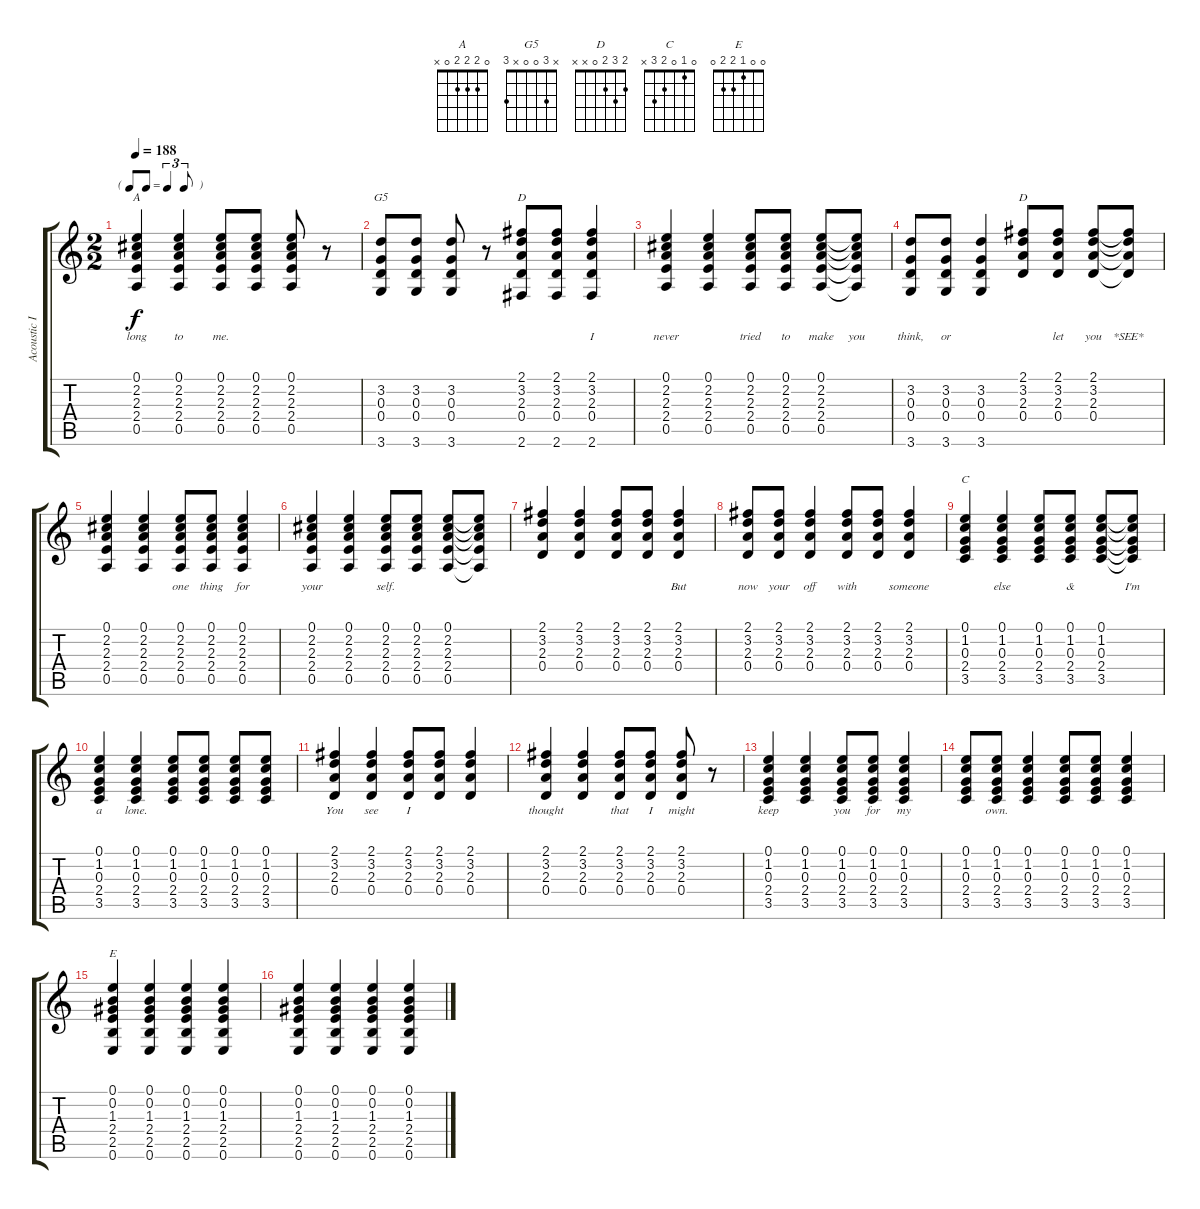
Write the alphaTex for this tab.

\track ("Acoustic II" "Acoustic I") {instrument acousticguitarsteel}
\staff {score tabs}
\tuning (E4 B3 G3 D3 A2 E2) {hide}
\chord ("A" 0 2 2 2 0 x)
\chord ("G5" x 3 0 0 x 3)
\chord ("D" 2 3 2 0 x 2)
\chord ("D" 2 3 2 0 x x)
\chord ("C" 0 1 0 2 3 x)
\chord ("E" 0 0 1 2 2 0)
\ts (2 2)
\tf triplet8th
\tempo 188
\clef g2
\ks c
(0.1 2.2 2.3 2.4 0.5).4{ch "A" lyrics (0 "long") lyrics (1 "") lyrics (2 "") lyrics (3 "") lyrics (4 "") dy f} (0.1 2.2 2.3 2.4 0.5).4{lyrics (0 "to") lyrics (1 "") lyrics (2 "") lyrics (3 "") lyrics (4 "")} (0.1 2.2 2.3 2.4 0.5).8{lyrics (0 "me.") lyrics (1 "") lyrics (2 "") lyrics (3 "") lyrics (4 "")} (0.1 2.2 2.3 2.4 0.5).8{lyrics (0 "") lyrics (1 "") lyrics (2 "") lyrics (3 "") lyrics (4 "")} (0.1 2.2 2.3 2.4 0.5).8{lyrics (0 "") lyrics (1 "") lyrics (2 "") lyrics (3 "") lyrics (4 "")} r.8 |
(3.2 0.3 0.4 3.6).8{ch "G5" lyrics (0 "") lyrics (1 "") lyrics (2 "") lyrics (3 "") lyrics (4 "")} (3.2 0.3 0.4 3.6).8{lyrics (0 "") lyrics (1 "") lyrics (2 "") lyrics (3 "") lyrics (4 "")} (3.2 0.3 0.4 3.6).8{lyrics (0 "") lyrics (1 "") lyrics (2 "") lyrics (3 "") lyrics (4 "")} r.8 (2.1 3.2 2.3 0.4 2.6).8{ch "D" lyrics (0 "") lyrics (1 "") lyrics (2 "") lyrics (3 "") lyrics (4 "")} (2.1 3.2 2.3 0.4 2.6).8{lyrics (0 "") lyrics (1 "") lyrics (2 "") lyrics (3 "") lyrics (4 "")} (2.1 3.2 2.3 0.4 2.6).4{lyrics (0 "I") lyrics (1 "") lyrics (2 "") lyrics (3 "") lyrics (4 "")} |
(0.1 2.2 2.3 2.4 0.5).4{lyrics (0 "never") lyrics (1 "") lyrics (2 "") lyrics (3 "") lyrics (4 "")} (0.1 2.2 2.3 2.4 0.5).4{lyrics (0 "") lyrics (1 "") lyrics (2 "") lyrics (3 "") lyrics (4 "")} (0.1 2.2 2.3 2.4 0.5).8{lyrics (0 "tried") lyrics (1 "") lyrics (2 "") lyrics (3 "") lyrics (4 "")} (0.1 2.2 2.3 2.4 0.5).8{lyrics (0 "to") lyrics (1 "") lyrics (2 "") lyrics (3 "") lyrics (4 "")} (0.1 2.2 2.3 2.4 0.5).8{lyrics (0 "make") lyrics (1 "") lyrics (2 "") lyrics (3 "") lyrics (4 "")} (0.1{t} 2.2{t} 2.3{t} 2.4{t} 0.5{t}).8{lyrics (0 "you") lyrics (1 "") lyrics (2 "") lyrics (3 "") lyrics (4 "")} |
(3.2 0.3 0.4 3.6).8{lyrics (0 "think,") lyrics (1 "") lyrics (2 "") lyrics (3 "") lyrics (4 "")} (3.2 0.3 0.4 3.6).8{lyrics (0 "or") lyrics (1 "") lyrics (2 "") lyrics (3 "") lyrics (4 "")} (3.2 0.3 0.4 3.6).4{lyrics (0 "") lyrics (1 "") lyrics (2 "") lyrics (3 "") lyrics (4 "")} (2.1 3.2 2.3 0.4).8{ch "D" lyrics (0 "") lyrics (1 "") lyrics (2 "") lyrics (3 "") lyrics (4 "")} (2.1 3.2 2.3 0.4).8{lyrics (0 "let") lyrics (1 "") lyrics (2 "") lyrics (3 "") lyrics (4 "")} (2.1 3.2 2.3 0.4).8{lyrics (0 "you") lyrics (1 "") lyrics (2 "") lyrics (3 "") lyrics (4 "")} (2.1{t} 3.2{t} 2.3{t} 0.4{t}).8{lyrics (0 "*SEE*") lyrics (1 "") lyrics (2 "") lyrics (3 "") lyrics (4 "")} |
(0.1 2.2 2.3 2.4 0.5).4{lyrics (0 "") lyrics (1 "") lyrics (2 "") lyrics (3 "") lyrics (4 "")} (0.1 2.2 2.3 2.4 0.5).4{lyrics (0 "") lyrics (1 "") lyrics (2 "") lyrics (3 "") lyrics (4 "")} (0.1 2.2 2.3 2.4 0.5).8{lyrics (0 "one") lyrics (1 "") lyrics (2 "") lyrics (3 "") lyrics (4 "")} (0.1 2.2 2.3 2.4 0.5).8{lyrics (0 "thing") lyrics (1 "") lyrics (2 "") lyrics (3 "") lyrics (4 "")} (0.1 2.2 2.3 2.4 0.5).4{lyrics (0 "for") lyrics (1 "") lyrics (2 "") lyrics (3 "") lyrics (4 "")} |
(0.1 2.2 2.3 2.4 0.5).4{lyrics (0 "your") lyrics (1 "") lyrics (2 "") lyrics (3 "") lyrics (4 "")} (0.1 2.2 2.3 2.4 0.5).4{lyrics (0 "") lyrics (1 "") lyrics (2 "") lyrics (3 "") lyrics (4 "")} (0.1 2.2 2.3 2.4 0.5).8{lyrics (0 "self.") lyrics (1 "") lyrics (2 "") lyrics (3 "") lyrics (4 "")} (0.1 2.2 2.3 2.4 0.5).8{lyrics (0 "") lyrics (1 "") lyrics (2 "") lyrics (3 "") lyrics (4 "")} (0.1 2.2 2.3 2.4 0.5).8{lyrics (0 "") lyrics (1 "") lyrics (2 "") lyrics (3 "") lyrics (4 "")} (0.1{t} 2.2{t} 2.3{t} 2.4{t} 0.5{t}).8{lyrics (0 "") lyrics (1 "") lyrics (2 "") lyrics (3 "") lyrics (4 "")} |
(2.1 3.2 2.3 0.4).4{lyrics (0 "") lyrics (1 "") lyrics (2 "") lyrics (3 "") lyrics (4 "")} (2.1 3.2 2.3 0.4).4{lyrics (0 "") lyrics (1 "") lyrics (2 "") lyrics (3 "") lyrics (4 "")} (2.1 3.2 2.3 0.4).8{lyrics (0 "") lyrics (1 "") lyrics (2 "") lyrics (3 "") lyrics (4 "")} (2.1 3.2 2.3 0.4).8{lyrics (0 "") lyrics (1 "") lyrics (2 "") lyrics (3 "") lyrics (4 "")} (2.1 3.2 2.3 0.4).4{lyrics (0 "But") lyrics (1 "") lyrics (2 "") lyrics (3 "") lyrics (4 "")} |
(2.1 3.2 2.3 0.4).8{lyrics (0 "now") lyrics (1 "") lyrics (2 "") lyrics (3 "") lyrics (4 "")} (2.1 3.2 2.3 0.4).8{lyrics (0 "your") lyrics (1 "") lyrics (2 "") lyrics (3 "") lyrics (4 "")} (2.1 3.2 2.3 0.4).4{lyrics (0 "off") lyrics (1 "") lyrics (2 "") lyrics (3 "") lyrics (4 "")} (2.1 3.2 2.3 0.4).8{lyrics (0 "with") lyrics (1 "") lyrics (2 "") lyrics (3 "") lyrics (4 "")} (2.1 3.2 2.3 0.4).8{lyrics (0 "") lyrics (1 "") lyrics (2 "") lyrics (3 "") lyrics (4 "")} (2.1 3.2 2.3 0.4).4{lyrics (0 "someone") lyrics (1 "") lyrics (2 "") lyrics (3 "") lyrics (4 "")} |
(0.1 1.2 0.3 2.4 3.5).4{ch "C" lyrics (0 "") lyrics (1 "") lyrics (2 "") lyrics (3 "") lyrics (4 "")} (0.1 1.2 0.3 2.4 3.5).4{lyrics (0 "else") lyrics (1 "") lyrics (2 "") lyrics (3 "") lyrics (4 "")} (0.1 1.2 0.3 2.4 3.5).8{lyrics (0 "") lyrics (1 "") lyrics (2 "") lyrics (3 "") lyrics (4 "")} (0.1 1.2 0.3 2.4 3.5).8{lyrics (0 "&") lyrics (1 "") lyrics (2 "") lyrics (3 "") lyrics (4 "")} (0.1 1.2 0.3 2.4 3.5).8{lyrics (0 "") lyrics (1 "") lyrics (2 "") lyrics (3 "") lyrics (4 "")} (0.1{t} 1.2{t} 0.3{t} 2.4{t} 3.5{t}).8{lyrics (0 "I'm") lyrics (1 "") lyrics (2 "") lyrics (3 "") lyrics (4 "")} |
(0.1 1.2 0.3 2.4 3.5).4{lyrics (0 "a") lyrics (1 "") lyrics (2 "") lyrics (3 "") lyrics (4 "")} (0.1 1.2 0.3 2.4 3.5).4{lyrics (0 "lone.") lyrics (1 "") lyrics (2 "") lyrics (3 "") lyrics (4 "")} (0.1 1.2 0.3 2.4 3.5).8{lyrics (0 "") lyrics (1 "") lyrics (2 "") lyrics (3 "") lyrics (4 "")} (0.1 1.2 0.3 2.4 3.5).8{lyrics (0 "") lyrics (1 "") lyrics (2 "") lyrics (3 "") lyrics (4 "")} (0.1 1.2 0.3 2.4 3.5).8{lyrics (0 "") lyrics (1 "") lyrics (2 "") lyrics (3 "") lyrics (4 "")} (0.1 1.2 0.3 2.4 3.5).8{lyrics (0 "") lyrics (1 "") lyrics (2 "") lyrics (3 "") lyrics (4 "")} |
(2.1 3.2 2.3 0.4).4{lyrics (0 "You") lyrics (1 "") lyrics (2 "") lyrics (3 "") lyrics (4 "")} (2.1 3.2 2.3 0.4).4{lyrics (0 "see") lyrics (1 "") lyrics (2 "") lyrics (3 "") lyrics (4 "")} (2.1 3.2 2.3 0.4).8{lyrics (0 "I") lyrics (1 "") lyrics (2 "") lyrics (3 "") lyrics (4 "")} (2.1 3.2 2.3 0.4).8{lyrics (0 "") lyrics (1 "") lyrics (2 "") lyrics (3 "") lyrics (4 "")} (2.1 3.2 2.3 0.4).4{lyrics (0 "") lyrics (1 "") lyrics (2 "") lyrics (3 "") lyrics (4 "")} |
(2.1 3.2 2.3 0.4).4{lyrics (0 "thought") lyrics (1 "") lyrics (2 "") lyrics (3 "") lyrics (4 "")} (2.1 3.2 2.3 0.4).4{lyrics (0 "") lyrics (1 "") lyrics (2 "") lyrics (3 "") lyrics (4 "")} (2.1 3.2 2.3 0.4).8{lyrics (0 "that") lyrics (1 "") lyrics (2 "") lyrics (3 "") lyrics (4 "")} (2.1 3.2 2.3 0.4).8{lyrics (0 "I") lyrics (1 "") lyrics (2 "") lyrics (3 "") lyrics (4 "")} (2.1 3.2 2.3 0.4).8{lyrics (0 "might") lyrics (1 "") lyrics (2 "") lyrics (3 "") lyrics (4 "")} r.8 |
(0.1 1.2 0.3 2.4 3.5).4{lyrics (0 "keep") lyrics (1 "") lyrics (2 "") lyrics (3 "") lyrics (4 "")} (0.1 1.2 0.3 2.4 3.5).4{lyrics (0 "") lyrics (1 "") lyrics (2 "") lyrics (3 "") lyrics (4 "")} (0.1 1.2 0.3 2.4 3.5).8{lyrics (0 "you") lyrics (1 "") lyrics (2 "") lyrics (3 "") lyrics (4 "")} (0.1 1.2 0.3 2.4 3.5).8{lyrics (0 "for") lyrics (1 "") lyrics (2 "") lyrics (3 "") lyrics (4 "")} (0.1 1.2 0.3 2.4 3.5).4{lyrics (0 "my") lyrics (1 "") lyrics (2 "") lyrics (3 "") lyrics (4 "")} |
(0.1 1.2 0.3 2.4 3.5).8{lyrics (0 "") lyrics (1 "") lyrics (2 "") lyrics (3 "") lyrics (4 "")} (0.1 1.2 0.3 2.4 3.5).8{lyrics (0 "own.") lyrics (1 "") lyrics (2 "") lyrics (3 "") lyrics (4 "")} (0.1 1.2 0.3 2.4 3.5).4{lyrics (0 "") lyrics (1 "") lyrics (2 "") lyrics (3 "") lyrics (4 "")} (0.1 1.2 0.3 2.4 3.5).8{lyrics (0 "") lyrics (1 "") lyrics (2 "") lyrics (3 "") lyrics (4 "")} (0.1 1.2 0.3 2.4 3.5).8{lyrics (0 "") lyrics (1 "") lyrics (2 "") lyrics (3 "") lyrics (4 "")} (0.1 1.2 0.3 2.4 3.5).4{lyrics (0 "") lyrics (1 "") lyrics (2 "") lyrics (3 "") lyrics (4 "")} |
(0.1 0.2 1.3 2.4 2.5 0.6).4{ch "E" lyrics (0 "") lyrics (1 "") lyrics (2 "") lyrics (3 "") lyrics (4 "")} (0.1 0.2 1.3 2.4 2.5 0.6).4{lyrics (0 "") lyrics (1 "") lyrics (2 "") lyrics (3 "") lyrics (4 "")} (0.1 0.2 1.3 2.4 2.5 0.6).4{lyrics (0 "") lyrics (1 "") lyrics (2 "") lyrics (3 "") lyrics (4 "")} (0.1 0.2 1.3 2.4 2.5 0.6).4{lyrics (0 "") lyrics (1 "") lyrics (2 "") lyrics (3 "") lyrics (4 "")} |
(0.1 0.2 1.3 2.4 2.5 0.6).4{lyrics (0 "") lyrics (1 "") lyrics (2 "") lyrics (3 "") lyrics (4 "")} (0.1 0.2 1.3 2.4 2.5 0.6).4{lyrics (0 "") lyrics (1 "") lyrics (2 "") lyrics (3 "") lyrics (4 "")} (0.1 0.2 1.3 2.4 2.5 0.6).4{lyrics (0 "") lyrics (1 "") lyrics (2 "") lyrics (3 "") lyrics (4 "")} (0.1 0.2 1.3 2.4 2.5 0.6).4{lyrics (0 "") lyrics (1 "") lyrics (2 "") lyrics (3 "") lyrics (4 "")}
